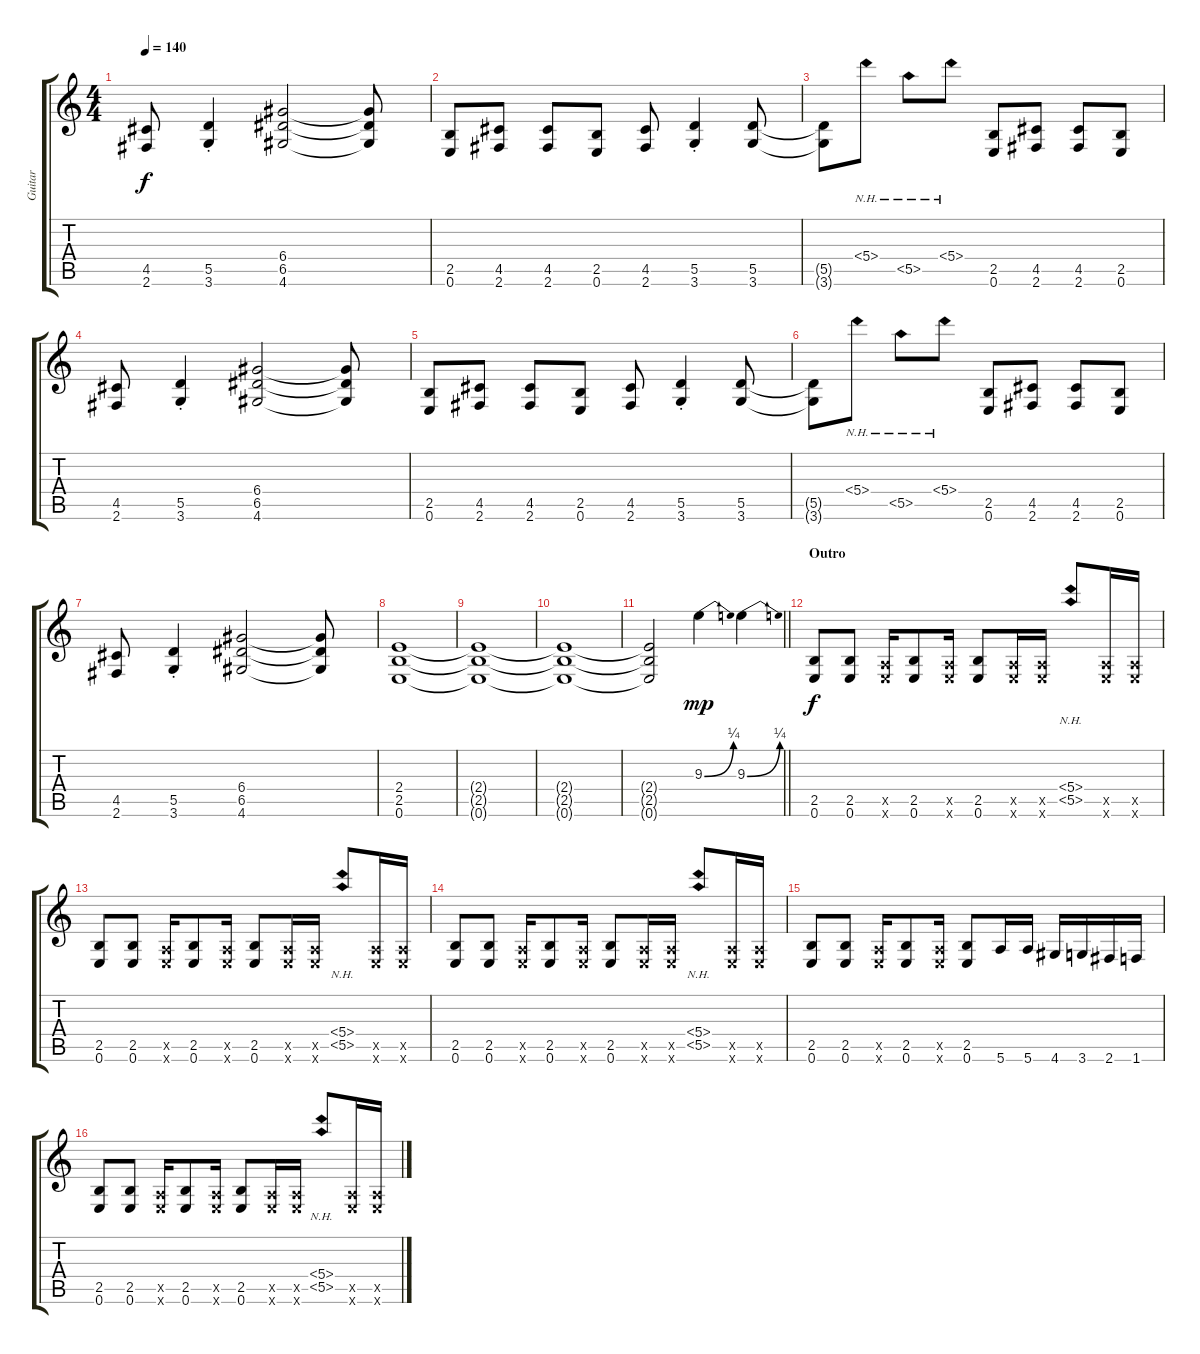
\track ("Guitar" "Guitar") {instrument overdrivenguitar}
\staff {score tabs}
\tuning (E4 B3 G3 D3 A2 E2) {hide}
\ts (4 4)
\tempo 140
\clef g2
\ks c
(4.5 2.6).8{dy f} (5.5{st} 3.6{st}).4 (6.4 6.5 4.6).2 (6.4{t} 6.5{t} 4.6{t}).8 |
(2.5 0.6).8 (4.5 2.6).8 (4.5 2.6).8 (2.5 0.6).8 (4.5 2.6).8 (5.5{st} 3.6{st}).4 (5.5 3.6).8 |
(5.5{t} 3.6{t}).8 5.4{nh}.8 5.5{nh}.8 5.4{nh}.8 (2.5 0.6).8 (4.5 2.6).8 (4.5 2.6).8 (2.5 0.6).8 |
(4.5 2.6).8 (5.5{st} 3.6{st}).4 (6.4 6.5 4.6).2 (6.4{t} 6.5{t} 4.6{t}).8 |
(2.5 0.6).8 (4.5 2.6).8 (4.5 2.6).8 (2.5 0.6).8 (4.5 2.6).8 (5.5{st} 3.6{st}).4 (5.5 3.6).8 |
(5.5{t} 3.6{t}).8 5.4{nh}.8 5.5{nh}.8 5.4{nh}.8 (2.5 0.6).8 (4.5 2.6).8 (4.5 2.6).8 (2.5 0.6).8 |
(4.5 2.6).8 (5.5{st} 3.6{st}).4 (6.4 6.5 4.6).2 (6.4{t} 6.5{t} 4.6{t}).8 |
(2.4 2.5 0.6).1 |
(2.4{t} 2.5{t} 0.6{t}).1 |
(2.4{t} 2.5{t} 0.6{t}).1 |
\barLineRight lightlight
(2.4{t} 2.5{t} 0.6{t}).2 9.3{be (bend 0 0 60 1)}.4{dy mp} 9.3{be (bend 0 0 60 1)}.4 |
\section ("" "Outro")
(2.5 0.6).8{dy f} (2.5 0.6).8 (0.5{x} 0.6{x}).16 (2.5 0.6).8 (0.5{x} 0.6{x}).16 (2.5 0.6).8 (0.5{x} 0.6{x}).16 (0.5{x} 0.6{x}).16 (5.4{nh} 5.5{nh}).8 (0.5{x} 0.6{x}).16 (0.5{x} 0.6{x}).16 |
(2.5 0.6).8 (2.5 0.6).8 (0.5{x} 0.6{x}).16 (2.5 0.6).8 (0.5{x} 0.6{x}).16 (2.5 0.6).8 (0.5{x} 0.6{x}).16 (0.5{x} 0.6{x}).16 (5.4{nh} 5.5{nh}).8 (0.5{x} 0.6{x}).16 (0.5{x} 0.6{x}).16 |
(2.5 0.6).8 (2.5 0.6).8 (0.5{x} 0.6{x}).16 (2.5 0.6).8 (0.5{x} 0.6{x}).16 (2.5 0.6).8 (0.5{x} 0.6{x}).16 (0.5{x} 0.6{x}).16 (5.4{nh} 5.5{nh}).8 (0.5{x} 0.6{x}).16 (0.5{x} 0.6{x}).16 |
(2.5 0.6).8 (2.5 0.6).8 (0.5{x} 0.6{x}).16 (2.5 0.6).8 (0.5{x} 0.6{x}).16 (2.5 0.6).8 5.6.16 5.6.16 4.6.16 3.6.16 2.6.16 1.6.16 |
(2.5 0.6).8 (2.5 0.6).8 (0.5{x} 0.6{x}).16 (2.5 0.6).8 (0.5{x} 0.6{x}).16 (2.5 0.6).8 (0.5{x} 0.6{x}).16 (0.5{x} 0.6{x}).16 (5.4{nh} 5.5{nh}).8 (0.5{x} 0.6{x}).16 (0.5{x} 0.6{x}).16
